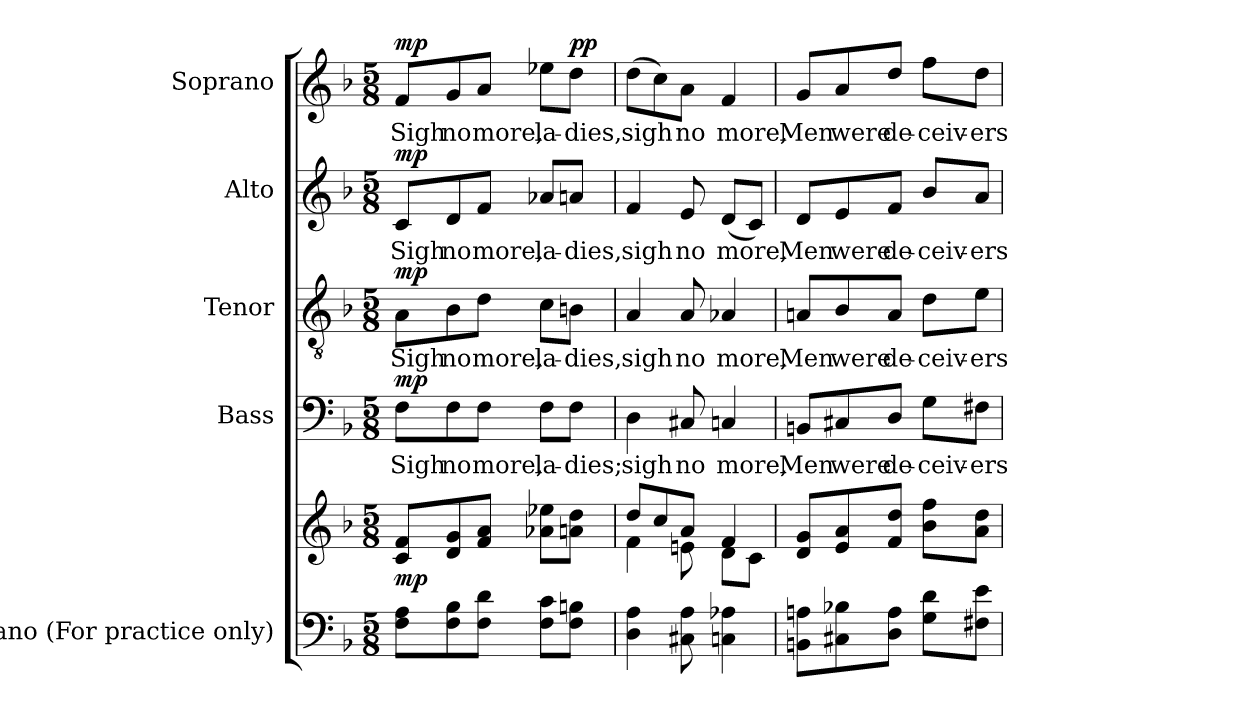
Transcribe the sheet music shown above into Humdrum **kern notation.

**kern	**kern	**dynam	**kern	**text	**dynam	**kern	**text	**dynam	**kern	**text	**dynam	**kern	**text	**dynam
*part5	*part5	*part5	*part4	*part4	*part4	*part3	*part3	*part3	*part2	*part2	*part2	*part1	*part1	*part1
*staff6	*staff5	*staff5/6	*staff4	*staff4	*staff4	*staff3	*staff3	*staff3	*staff2	*staff2	*staff2	*staff1	*staff1	*staff1
*I"Piano (For practice only)	*	*	*I"Bass	*	*	*I"Tenor	*	*	*I"Alto	*	*	*I"Soprano	*	*
*I'Pno.	*	*	*I'B.	*	*	*I'T.	*	*	*I'A.	*	*	*I'S.	*	*
!!LO:PB:g=z
*clefF4	*clefG2	*	*clefF4	*	*	*clefGv2	*	*	*clefG2	*	*	*clefG2	*	*
*	*	*	*	*	*	*ITrd7c12	*	*	*	*	*	*	*	*
*k[b-]	*k[b-]	*	*k[b-]	*	*	*k[b-]	*	*	*k[b-]	*	*	*k[b-]	*	*
*F:	*F:	*	*F:	*	*	*F:	*	*	*F:	*	*	*F:	*	*
*M5/8	*M5/8	*	*M5/8	*	*	*M5/8	*	*	*M5/8	*	*	*M5/8	*	*
=1	=1	=1	=1	=1	=1	=1	=1	=1	=1	=1	=1	=1	=1	=1
!	!	!	!	!LO:LY:b:color=#000000	!	!	!	!	!	!	!	!	!	!
!	!	!	!	!	!	!	!LO:LY:b:color=#000000	!	!	!	!	!	!	!
!	!	!	!	!	!	!	!	!	!	!LO:LY:b:color=#000000	!	!	!	!
!	!	!	!	!	!	!	!	!	!	!	!	!LO:TX:a:B:t=Animato, ma non troppo	!	!
!	!LO:TX:a:B:t=Animato, ma non troppo	!	!	!	!	!	!	!	!	!	!	!	!	!
!	!	!	!	!	!	!	!	!	!	!	!	!	!LO:LY:b:color=#000000	!
*	*^	*	*	*	*	*	*	*	*	*	*	*^	*	*
8Fi\ 8AiL	8ci/ 8fiL	2ryy	mp	8Fi\L	Sigh	mp	8AAi\L	Sigh	mp	8ci/L	Sigh	mp	8fi/L	2ryy	Sigh	mp
!	!	!	!	!	!LO:LY:b:color=#000000	!	!	!	!	!	!	!	!	!	!	!
!	!	!	!	!	!	!	!	!LO:LY:b:color=#000000	!	!	!	!	!	!	!	!
!	!	!	!	!	!	!	!	!	!	!	!LO:LY:b:color=#000000	!	!	!	!	!
!	!	!	!	!	!	!	!	!	!	!	!	!	!	!	!LO:LY:b:color=#000000	!
8Fi\ 8B-i	8di/ 8gi	.	.	8Fi\	no	.	8BB-i\	no	.	8di/	no	.	8gi/	.	no	.
!	!	!	!	!	!LO:LY:b:color=#000000	!	!	!	!	!	!	!	!	!	!	!
!	!	!	!	!	!	!	!	!LO:LY:b:color=#000000	!	!	!	!	!	!	!	!
!	!	!	!	!	!	!	!	!	!	!	!LO:LY:b:color=#000000	!	!	!	!	!
!	!	!	!	!	!	!	!	!	!	!	!	!	!	!	!LO:LY:b:color=#000000	!
8Fi\ 8diJ	8fi/ 8aiJ	.	.	8Fi\J	more,	.	8Di\J	more,	.	8fi/J	more,	.	8ai/J	.	more,	.
!	!	!	!	!	!LO:LY:b:color=#000000	!	!	!	!	!	!	!	!	!	!	!
!	!	!	!	!	!	!	!	!LO:LY:b:color=#000000	!	!	!	!	!	!	!	!
!	!	!	!	!	!	!	!	!	!	!	!LO:LY:b:color=#000000	!	!	!	!	!
!	!	!	!	!	!	!	!	!	!	!	!	!	!	!	!LO:LY:b:color=#000000	!
8Fi\ 8ciL	8a-Xi\ 8ee-XiL	.	.	8Fi\L	la-	.	8Ci\L	la-	.	8a-Xi/L	la-	.	8ee-Xi\L	.	la-	.
!	!	!	!	!	!LO:LY:b:color=#000000	!	!	!	!	!	!	!	!	!	!	!
!	!	!	!	!	!	!	!	!LO:LY:b:color=#000000	!	!	!	!	!	!	!	!
!	!	!	!	!	!	!	!	!	!	!	!LO:LY:b:color=#000000	!	!	!	!	!
!	!	!	!	!	!	!	!	!	!	!	!	!	!	!	!LO:LY:b:color=#000000	!
8Fi\ 8BniJ	8ani\ 8ddiJ	16ryy	.	8Fi\J	-dies;	.	8BBni\J	-dies,	.	8ani/J	-dies,	.	8ddi\J	16ryy	-dies,	pp
.	.	32ryy	.	.	.	.	.	.	.	.	.	.	.	32ryy	.	.
.	.	64ryy	.	.	.	.	.	.	.	.	.	.	.	64ryy	.	.
.	.	128...ryy	.	.	.	.	.	.	.	.	.	.	.	128...ryy	.	.
*	*MM76	*	*	*	*	*	*	*	*	*	*	*	*MM76	*	*	*
.	.	1024ryy	.	.	.	.	.	.	.	.	.	.	.	1024ryy	.	.
*	*	*	*	*	*	*	*	*	*	*	*	*	*v	*v	*	*
=2	=2	=2	=2	=2	=2	=2	=2	=2	=2	=2	=2	=2	=2	=2	=2
*	*	*	*	*	*	*	*	*	*	*	*	*	*^	*	*
!	!	!	!	!	!LO:LY:b:color=#000000	!	!	!	!	!	!	!	!	!	!	!
*	*	*	*	*	*	*	*	*	*	*	*	*	*v	*v	*	*
*	*	*	*	*	*	*	*	*	*	*	*	*	*^	*	*
!	!	!	!	!	!	!	!	!LO:LY:b:color=#000000	!	!	!	!	!	!	!	!
*	*	*	*	*	*	*	*	*	*	*	*	*	*v	*v	*	*
*	*	*	*	*	*	*	*	*	*	*	*	*	*^	*	*
!	!	!	!	!	!	!	!	!	!	!	!LO:LY:b:color=#000000	!	!	!	!	!
*	*	*	*	*	*	*	*	*	*	*	*	*	*v	*v	*	*
*	*	*	*	*	*	*	*	*	*	*	*	*	*^	*	*
!	!	!	!	!	!	!	!	!	!	!	!	!	!	!	!LO:LY:b:color=#000000	!
*	*	*	*	*	*	*	*	*	*	*	*	*	*v	*v	*	*
4Di\ 4Ai	8ddi/L	4fi\	.	4Di\	sigh	.	4AAi/	sigh	.	4fi/	sigh	.	(8ddi\L	sigh	.
.	8cci/	.	.	.	.	.	.	.	.	.	.	.	8cci\)	.	.
!	!	!	!	!	!LO:LY:b:color=#000000	!	!	!	!	!	!	!	!	!	!
!	!	!	!	!	!	!	!	!LO:LY:b:color=#000000	!	!	!	!	!	!	!
!	!	!	!	!	!	!	!	!	!	!	!LO:LY:b:color=#000000	!	!	!	!
!	!	!	!	!	!	!	!	!	!	!	!	!	!	!LO:LY:b:color=#000000	!
8C#Xi\ 8Ai	8ai/J	8eni\	.	8C#Xi/	no	.	8AAi/	no	.	8ei/	no	.	8ai\J	no	.
!	!	!	!	!	!LO:LY:b:color=#000000	!	!	!	!	!	!	!	!	!	!
!	!	!	!	!	!	!	!	!LO:LY:b:color=#000000	!	!	!	!	!	!	!
!	!	!	!	!	!	!	!	!	!	!	!LO:LY:b:color=#000000	!	!	!	!
!	!	!	!	!	!	!	!	!	!	!	!	!	!	!LO:LY:b:color=#000000	!
4Cni\ 4A-Xi	4fi/	8di\L	.	4Cni/	more,	.	4AA-Xi/	more,	.	(8di/L	more,	.	4fi/	more,	.
.	.	8ci\J	.	.	.	.	.	.	.	8ci/J)	.	.	.	.	.
*	*v	*v	*	*	*	*	*	*	*	*	*	*	*	*	*
=3	=3	=3	=3	=3	=3	=3	=3	=3	=3	=3	=3	=3	=3	=3
*	*^	*	*	*	*	*	*	*	*	*	*	*	*	*
!	!	!	!	!	!LO:LY:b:color=#000000	!	!	!	!	!	!	!	!	!	!
*	*v	*v	*	*	*	*	*	*	*	*	*	*	*	*	*
*	*^	*	*	*	*	*	*	*	*	*	*	*	*	*
!	!	!	!	!	!	!	!	!LO:LY:b:color=#000000	!	!	!	!	!	!	!
*	*v	*v	*	*	*	*	*	*	*	*	*	*	*	*	*
*	*^	*	*	*	*	*	*	*	*	*	*	*	*	*
!	!	!	!	!	!	!	!	!	!	!	!LO:LY:b:color=#000000	!	!	!	!
*	*v	*v	*	*	*	*	*	*	*	*	*	*	*	*	*
*	*^	*	*	*	*	*	*	*	*	*	*	*	*	*
!	!	!	!	!	!	!	!	!	!	!	!	!	!	!LO:LY:b:color=#000000	!
*	*v	*v	*	*	*	*	*	*	*	*	*	*	*	*	*
8BBni\ 8AniL	8di/ 8giL	.	8BBni/L	Men	.	8AAni/L	Men	.	8di/L	Men	.	8gi/L	Men	.
!	!	!	!	!LO:LY:b:color=#000000	!	!	!	!	!	!	!	!	!	!
!	!	!	!	!	!	!	!LO:LY:b:color=#000000	!	!	!	!	!	!	!
!	!	!	!	!	!	!	!	!	!	!LO:LY:b:color=#000000	!	!	!	!
!	!	!	!	!	!	!	!	!	!	!	!	!	!LO:LY:b:color=#000000	!
8C#Xi\ 8B-Xi	8ei/ 8ai	.	8C#Xi/	were	.	8BB-i/	were	.	8ei/	were	.	8ai/	were	.
!	!	!	!	!LO:LY:b:color=#000000	!	!	!	!	!	!	!	!	!	!
!	!	!	!	!	!	!	!LO:LY:b:color=#000000	!	!	!	!	!	!	!
!	!	!	!	!	!	!	!	!	!	!LO:LY:b:color=#000000	!	!	!	!
!	!	!	!	!	!	!	!	!	!	!	!	!	!LO:LY:b:color=#000000	!
8Di\ 8AiJ	8fi/ 8ddiJ	.	8Di/J	de-	.	8AAi/J	de-	.	8fi/J	de-	.	8ddi/J	de-	.
!	!	!	!	!LO:LY:b:color=#000000	!	!	!	!	!	!	!	!	!	!
!	!	!	!	!	!	!	!LO:LY:b:color=#000000	!	!	!	!	!	!	!
!	!	!	!	!	!	!	!	!	!	!LO:LY:b:color=#000000	!	!	!	!
!	!	!	!	!	!	!	!	!	!	!	!	!	!LO:LY:b:color=#000000	!
8Gi\ 8diL	8b-i\ 8ffiL	.	8Gi\L	-ceiv-	.	8Di\L	-ceiv-	.	8b-i/L	-ceiv-	.	8ffi\L	-ceiv-	.
!	!	!	!	!LO:LY:b:color=#000000	!	!	!	!	!	!	!	!	!	!
!	!	!	!	!	!	!	!LO:LY:b:color=#000000	!	!	!	!	!	!	!
!	!	!	!	!	!	!	!	!	!	!LO:LY:b:color=#000000	!	!	!	!
!	!	!	!	!	!	!	!	!	!	!	!	!	!LO:LY:b:color=#000000	!
8F#Xi\ 8eiJ	8ai\ 8ddiJ	.	8F#Xi\J	-ers	.	8Ei\J	-ers	.	8ai/J	-ers	.	8ddi\J	-ers	.
=	=	=	=	=	=	=	=	=	=	=	=	=	=	=
*-	*-	*-	*-	*-	*-	*-	*-	*-	*-	*-	*-	*-	*-	*-
